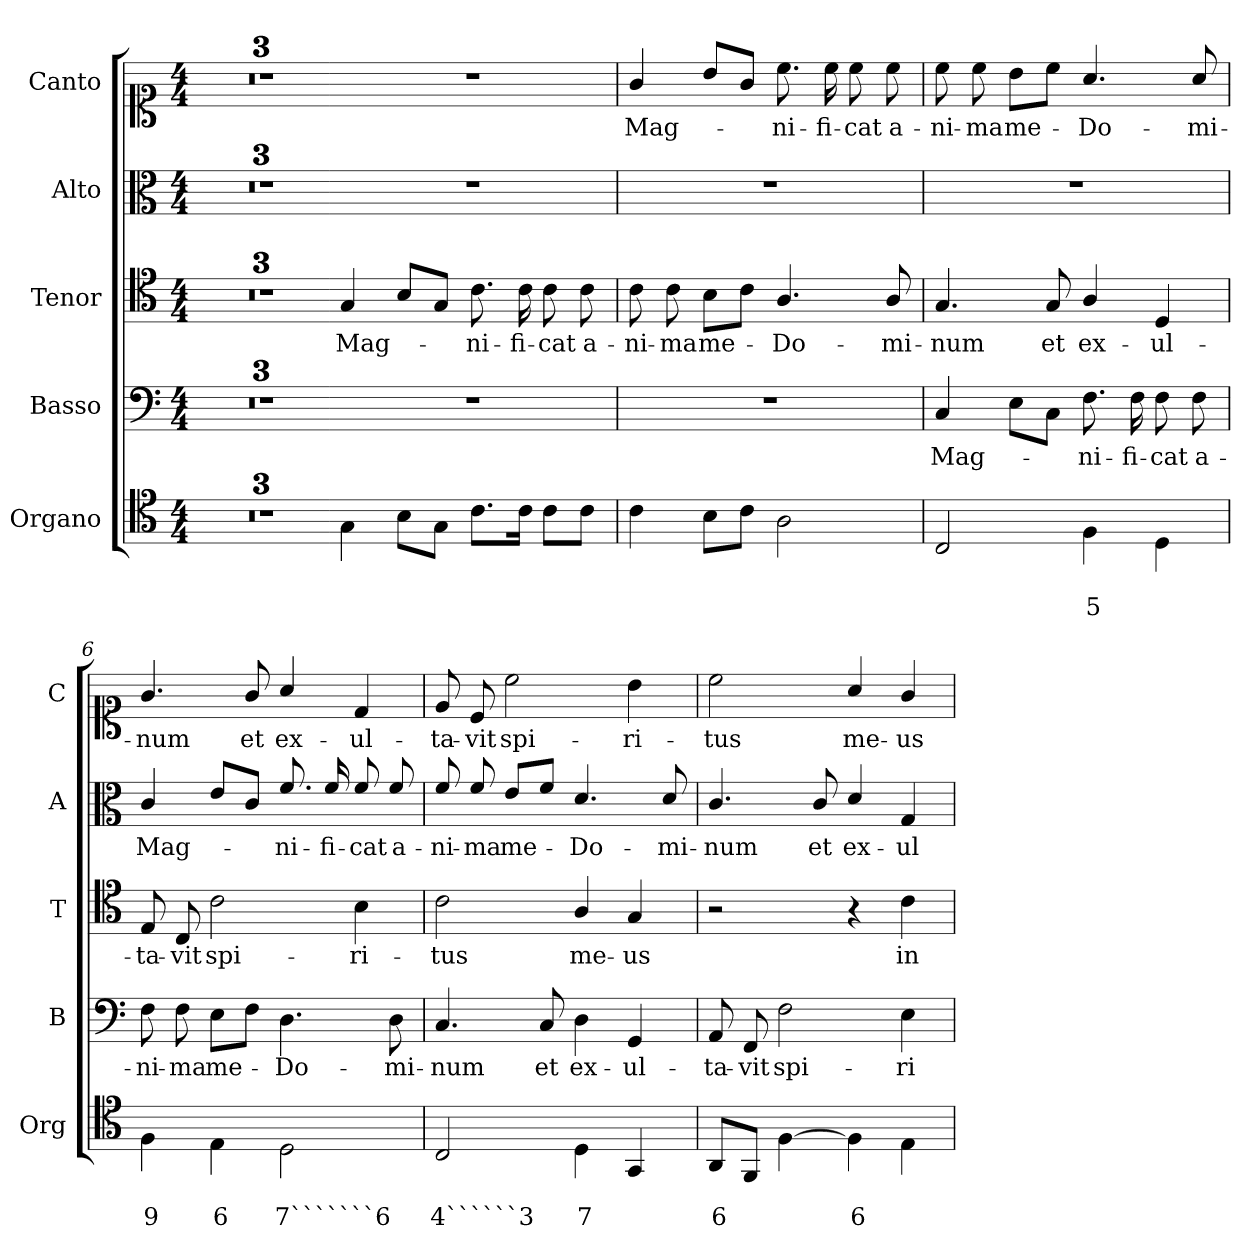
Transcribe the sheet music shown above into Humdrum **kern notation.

**kern	**text	**text	**kern	**text	**kern	**text	**kern	**text	**kern	**text
*part5	*part5	*part5	*part4	*part4	*part3	*part3	*part2	*part2	*part1	*part1
*staff5	*staff5	*staff5	*staff4	*staff4	*staff3	*staff3	*staff2	*staff2	*staff1	*staff1
*I"Organo	*	*	*I"Basso	*	*I"Tenor	*	*I"Alto	*	*I"Canto	*
*I'Org	*	*	*I'B	*	*I'T	*	*I'A	*	*I'C	*
*clefC4	*	*	*clefF4	*	*clefC4	*	*clefC3	*	*clefC1	*
*k[]	*	*	*k[]	*	*k[]	*	*k[]	*	*k[]	*
*C:	*	*	*C:	*	*C:	*	*C:	*	*C:	*
*M4/4	*	*	*M4/4	*	*M4/4	*	*M4/4	*	*M4/4	*
=1	=1	=1	=1	=1	=1	=1	=1	=1	=1	=1
1ryy	.	.	1ryy	.	1ryy	.	1ryy	.	1ryy	.
=2	=2	=2	=2	=2	=2	=2	=2	=2	=2	=2
1r	.	.	1r	.	1r	.	1r	.	1r	.
=3	=3	=3	=3	=3	=3	=3	=3	=3	=3	=3
*clefF4	*	*	*	*	*clefGv2	*	*clefG2	*	*clefG2	*
1ryy	.	.	1ryy	.	1ryy	.	1ryy	.	1ryy	.
=3X1-	=3X1-	=3X1-	=3X1-	=3X1-	=3X1-	=3X1-	=3X1-	=3X1-	=3X1-	=3X1-
!	!	!	!	!	!	!LO:LY:b	!	!	!	!
4G\	.	.	1r	.	4G/	Mag-	1r	.	1r	.
8B\L	.	.	.	.	8B/L	.	.	.	.	.
8G\J	.	.	.	.	8G/J	.	.	.	.	.
!	!	!	!	!	!	!LO:LY:b	!	!	!	!
8.c\L	.	.	.	.	8.c\	-ni-	.	.	.	.
!	!	!	!	!	!	!LO:LY:b	!	!	!	!
16c\Jk	.	.	.	.	16c\	-fi-	.	.	.	.
!	!	!	!	!	!	!LO:LY:b	!	!	!	!
8c\L	.	.	.	.	8c\	-cat	.	.	.	.
!	!	!	!	!	!	!LO:LY:b	!	!	!	!
8c\J	.	.	.	.	8c\	a-	.	.	.	.
=4	=4	=4	=4	=4	=4	=4	=4	=4	=4	=4
!	!	!	!	!	!	!LO:LY:b	!	!	!	!LO:LY:b
4c\	.	.	1r	.	8c\	-ni-	1r	.	4g/	Mag-
!	!	!	!	!	!	!LO:LY:b	!	!	!	!
.	.	.	.	.	8c\	-ma	.	.	.	.
!	!	!	!	!	!	!LO:LY:b	!	!	!	!
8B\L	.	.	.	.	8B\L	me-	.	.	8b/L	.
8c\J	.	.	.	.	8c\J	.	.	.	8g/J	.
!	!	!	!	!	!	!LO:LY:b	!	!	!	!LO:LY:b
2A\	.	.	.	.	4.A/	-Do-	.	.	8.cc\	-ni-
!	!	!	!	!	!	!	!	!	!	!LO:LY:b
.	.	.	.	.	.	.	.	.	16cc\	-fi-
!	!	!	!	!	!	!	!	!	!	!LO:LY:b
.	.	.	.	.	.	.	.	.	8cc\	-cat
!	!	!	!	!	!	!LO:LY:b	!	!	!	!LO:LY:b
.	.	.	.	.	8A/	-mi-	.	.	8cc\	a-
=5	=5	=5	=5	=5	=5	=5	=5	=5	=5	=5
!	!	!	!	!LO:LY:b	!	!LO:LY:b	!	!	!	!LO:LY:b
2C/	.	.	4C/	Mag-	4.G/	-num	1r	.	8cc\	-ni-
!	!	!	!	!	!	!	!	!	!	!LO:LY:b
.	.	.	.	.	.	.	.	.	8cc\	-ma
!	!	!	!	!	!	!	!	!	!	!LO:LY:b
.	.	.	8E\L	.	.	.	.	.	8b\L	me-
!	!	!	!	!	!	!LO:LY:b	!	!	!	!
.	.	.	8C\J	.	8G/	et	.	.	8cc\J	.
!	!	!LO:LY:b	!	!LO:LY:b	!	!LO:LY:b	!	!	!	!LO:LY:b
4F\	.	5	8.F\	-ni-	4A/	ex-	.	.	4.a/	-Do-
!	!	!	!	!LO:LY:b	!	!	!	!	!	!
.	.	.	16F\	-fi-	.	.	.	.	.	.
!	!	!	!	!LO:LY:b	!	!LO:LY:b	!	!	!	!
4D\	.	.	8F\	-cat	4D/	-ul-	.	.	.	.
!	!	!	!	!LO:LY:b	!	!	!	!	!	!LO:LY:b
.	.	.	8F\	a-	.	.	.	.	8a/	-mi-
!!LO:PB:g=z
=6	=6	=6	=6	=6	=6	=6	=6	=6	=6	=6
!	!	!LO:LY:b	!	!LO:LY:b	!	!LO:LY:b	!	!LO:LY:b	!	!LO:LY:b
4F\	.	9	8F\	-ni-	8E/	-ta-	4c/	Mag-	4.g/	-num
!	!	!	!	!LO:LY:b	!	!LO:LY:b	!	!	!	!
.	.	.	8F\	-ma	8C/	-vit	.	.	.	.
!	!	!LO:LY:b	!	!LO:LY:b	!	!LO:LY:b	!	!	!	!
4E\	.	6	8E\L	me-	2c\	spi-	8e/L	.	.	.
!	!	!	!	!	!	!	!	!	!	!LO:LY:b
.	.	.	8F\J	.	.	.	8c/J	.	8g/	et
!	!	!LO:LY:b	!	!LO:LY:b	!	!	!	!LO:LY:b	!	!LO:LY:b
2D\	.	7```````6	4.D\	-Do-	.	.	8.f/	-ni-	4a/	ex-
!	!	!	!	!	!	!	!	!LO:LY:b	!	!
.	.	.	.	.	.	.	16f/	-fi-	.	.
!	!	!	!	!	!	!LO:LY:b	!	!LO:LY:b	!	!LO:LY:b
.	.	.	.	.	4B\	-ri-	8f/	-cat	4d/	-ul-
!	!	!	!	!LO:LY:b	!	!	!	!LO:LY:b	!	!
.	.	.	8D\	-mi-	.	.	8f/	a-	.	.
=7	=7	=7	=7	=7	=7	=7	=7	=7	=7	=7
!	!	!LO:LY:b	!	!LO:LY:b	!	!LO:LY:b	!	!LO:LY:b	!	!LO:LY:b
2C/	.	4``````3	4.C/	-num	2c\	-tus	8f/	-ni-	8e/	-ta-
!	!	!	!	!	!	!	!	!LO:LY:b	!	!LO:LY:b
.	.	.	.	.	.	.	8f/	-ma	8c/	-vit
!	!	!	!	!	!	!	!	!LO:LY:b	!	!LO:LY:b
.	.	.	.	.	.	.	8e/L	me-	2cc\	spi-
!	!	!	!	!LO:LY:b	!	!	!	!	!	!
.	.	.	8C/	et	.	.	8f/J	.	.	.
!	!	!LO:LY:b	!	!LO:LY:b	!	!LO:LY:b	!	!LO:LY:b	!	!
4D\	.	7	4D\	ex-	4A/	me-	4.d/	-Do-	.	.
!	!	!	!	!LO:LY:b	!	!LO:LY:b	!	!	!	!LO:LY:b
4GG/	.	.	4GG/	-ul-	4G/	-us	.	.	4b\	-ri-
!	!	!	!	!	!	!	!	!LO:LY:b	!	!
.	.	.	.	.	.	.	8d/	-mi-	.	.
=8	=8	=8	=8	=8	=8	=8	=8	=8	=8	=8
!	!	!LO:LY:b	!	!LO:LY:b	!	!	!	!LO:LY:b	!	!LO:LY:b
8AA/L	.	6	8AA/	-ta-	2r	.	4.c/	-num	2cc\	-tus
!	!	!	!	!LO:LY:b	!	!	!	!	!	!
8FF/J	.	.	8FF/	-vit	.	.	.	.	.	.
!	!	!	!	!LO:LY:b	!	!	!	!	!	!
[4F\	.	.	2F\	spi-	.	.	.	.	.	.
!	!	!	!	!	!	!	!	!LO:LY:b	!	!
.	.	.	.	.	.	.	8c/	et	.	.
!	!	!LO:LY:b	!	!	!	!	!	!LO:LY:b	!	!LO:LY:b
4F\]	.	6	.	.	4r	.	4d/	ex-	4a/	me-
!	!	!	!	!LO:LY:b	!	!LO:LY:b	!	!LO:LY:b	!	!LO:LY:b
4E\	.	.	4E\	-ri-	4c\	in	4G/	-ul-	4g/	-us
=	=	=	=	=	=	=	=	=	=	=
*-	*-	*-	*-	*-	*-	*-	*-	*-	*-	*-
